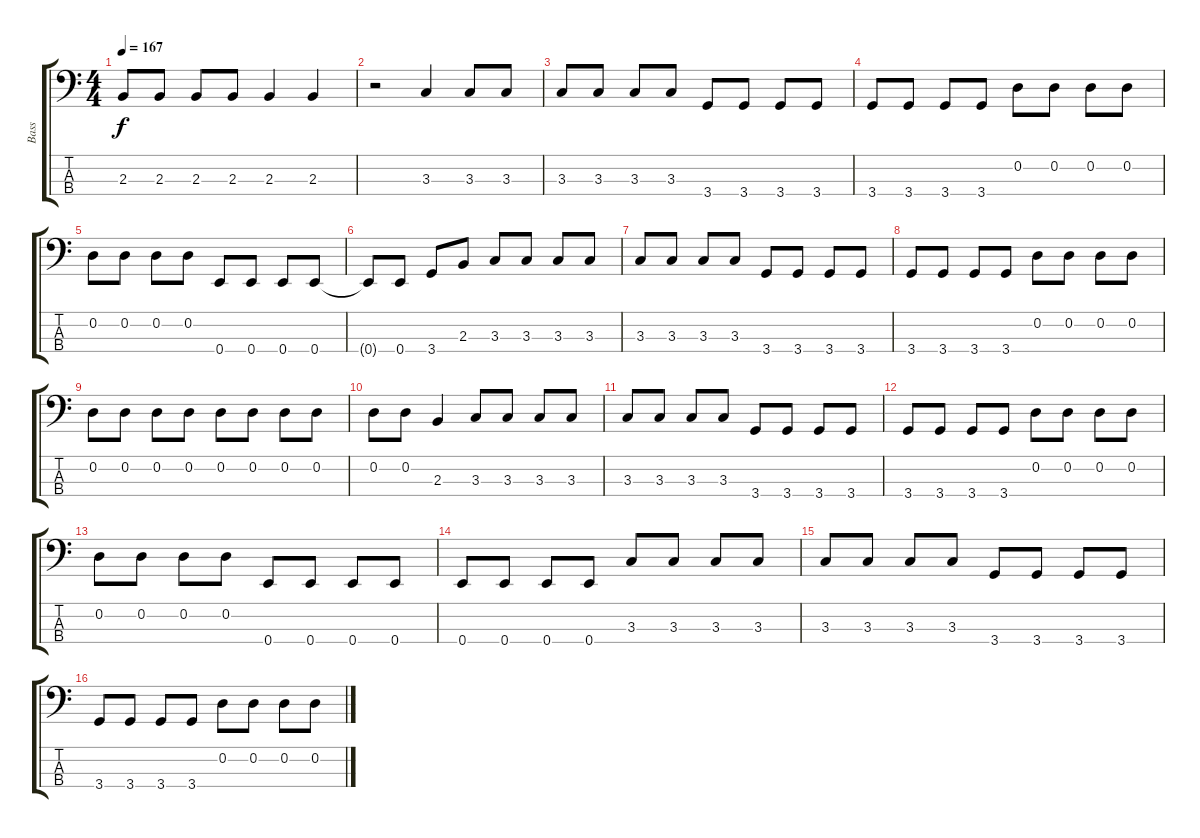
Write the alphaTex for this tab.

\track ("Bass" "Bass") {instrument electricbasspick}
\staff {score tabs}
\tuning (G2 D2 A1 E1) {hide}
\ts (4 4)
\tempo 167
\clef f4
\ks c
2.3.8{dy f} 2.3.8 2.3.8 2.3.8 2.3.4 2.3.4 |
r.2 3.3.4 3.3.8 3.3.8 |
3.3.8 3.3.8 3.3.8 3.3.8 3.4.8 3.4.8 3.4.8 3.4.8 |
3.4.8 3.4.8 3.4.8 3.4.8 0.2.8 0.2.8 0.2.8 0.2.8 |
0.2.8 0.2.8 0.2.8 0.2.8 0.4.8 0.4.8 0.4.8 0.4.8 |
0.4{t}.8 0.4.8 3.4.8 2.3.8 3.3.8 3.3.8 3.3.8 3.3.8 |
3.3.8 3.3.8 3.3.8 3.3.8 3.4.8 3.4.8 3.4.8 3.4.8 |
3.4.8 3.4.8 3.4.8 3.4.8 0.2.8 0.2.8 0.2.8 0.2.8 |
0.2.8 0.2.8 0.2.8 0.2.8 0.2.8 0.2.8 0.2.8 0.2.8 |
0.2.8 0.2.8 2.3.4 3.3.8 3.3.8 3.3.8 3.3.8 |
3.3.8 3.3.8 3.3.8 3.3.8 3.4.8 3.4.8 3.4.8 3.4.8 |
3.4.8 3.4.8 3.4.8 3.4.8 0.2.8 0.2.8 0.2.8 0.2.8 |
0.2.8 0.2.8 0.2.8 0.2.8 0.4.8 0.4.8 0.4.8 0.4.8 |
0.4.8 0.4.8 0.4.8 0.4.8 3.3.8 3.3.8 3.3.8 3.3.8 |
3.3.8 3.3.8 3.3.8 3.3.8 3.4.8 3.4.8 3.4.8 3.4.8 |
3.4.8 3.4.8 3.4.8 3.4.8 0.2.8 0.2.8 0.2.8 0.2.8
